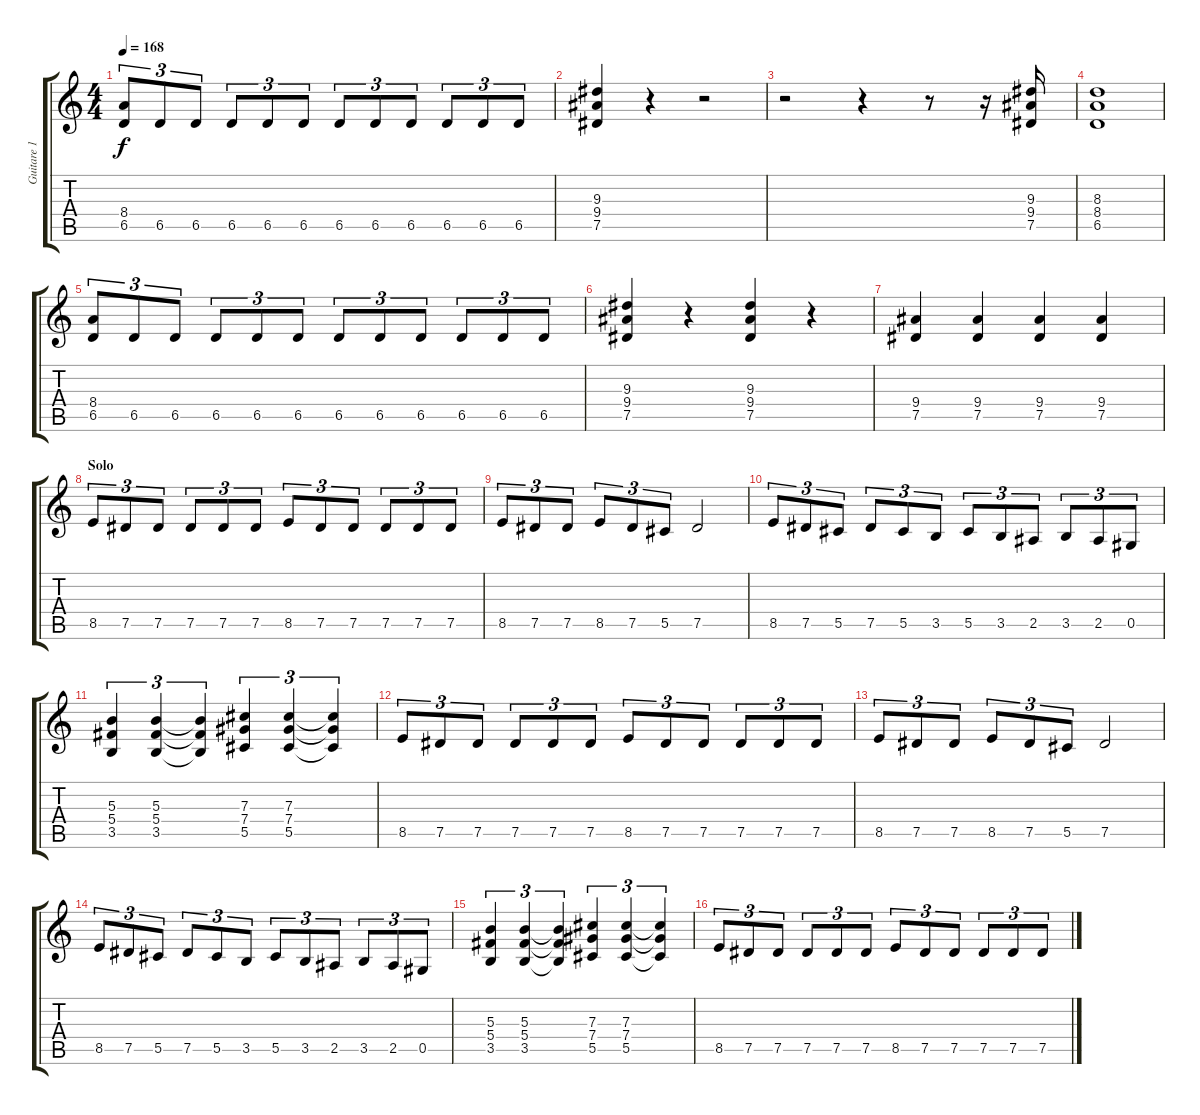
\track ("Guitare 1" "Guitare 1") {instrument overdrivenguitar}
\staff {score tabs}
\tuning (Eb4 Bb3 Gb3 Db3 Ab2 Eb2) {hide}
\ts (4 4)
\tempo 168
\clef g2
\ks c
(8.4 6.5).8{tu (3 2) dy f} 6.5.8{tu (3 2)} 6.5.8{tu (3 2)} 6.5.8{tu (3 2)} 6.5.8{tu (3 2)} 6.5.8{tu (3 2)} 6.5.8{tu (3 2)} 6.5.8{tu (3 2)} 6.5.8{tu (3 2)} 6.5.8{tu (3 2)} 6.5.8{tu (3 2)} 6.5.8{tu (3 2)} |
(9.3 9.4 7.5).4 r.4 r.2 |
r.2 r.4 r.8 r.16 (9.3 9.4 7.5).16 |
(8.3 8.4 6.5).1 |
(8.4 6.5).8{tu (3 2)} 6.5.8{tu (3 2)} 6.5.8{tu (3 2)} 6.5.8{tu (3 2)} 6.5.8{tu (3 2)} 6.5.8{tu (3 2)} 6.5.8{tu (3 2)} 6.5.8{tu (3 2)} 6.5.8{tu (3 2)} 6.5.8{tu (3 2)} 6.5.8{tu (3 2)} 6.5.8{tu (3 2)} |
(9.3 9.4 7.5).4 r.4 (9.3 9.4 7.5).4 r.4 |
(9.4 7.5).4 (9.4 7.5).4 (9.4 7.5).4 (9.4 7.5).4 |
\section ("" "Solo")
8.5.8{tu (3 2)} 7.5.8{tu (3 2)} 7.5.8{tu (3 2)} 7.5.8{tu (3 2)} 7.5.8{tu (3 2)} 7.5.8{tu (3 2)} 8.5.8{tu (3 2)} 7.5.8{tu (3 2)} 7.5.8{tu (3 2)} 7.5.8{tu (3 2)} 7.5.8{tu (3 2)} 7.5.8{tu (3 2)} |
8.5.8{tu (3 2)} 7.5.8{tu (3 2)} 7.5.8{tu (3 2)} 8.5.8{tu (3 2)} 7.5.8{tu (3 2)} 5.5.8{tu (3 2)} 7.5.2 |
8.5.8{tu (3 2)} 7.5.8{tu (3 2)} 5.5.8{tu (3 2)} 7.5.8{tu (3 2)} 5.5.8{tu (3 2)} 3.5.8{tu (3 2)} 5.5.8{tu (3 2)} 3.5.8{tu (3 2)} 2.5.8{tu (3 2)} 3.5.8{tu (3 2)} 2.5.8{tu (3 2)} 0.5.8{tu (3 2)} |
(5.3 5.4 3.5).4{tu (3 2)} (5.3 5.4 3.5).4{tu (3 2)} (5.3{t} 5.4{t} 3.5{t}).4{tu (3 2)} (7.3 7.4 5.5).4{tu (3 2)} (7.3 7.4 5.5).4{tu (3 2)} (7.3{t} 7.4{t} 5.5{t}).4{tu (3 2)} |
8.5.8{tu (3 2)} 7.5.8{tu (3 2)} 7.5.8{tu (3 2)} 7.5.8{tu (3 2)} 7.5.8{tu (3 2)} 7.5.8{tu (3 2)} 8.5.8{tu (3 2)} 7.5.8{tu (3 2)} 7.5.8{tu (3 2)} 7.5.8{tu (3 2)} 7.5.8{tu (3 2)} 7.5.8{tu (3 2)} |
8.5.8{tu (3 2)} 7.5.8{tu (3 2)} 7.5.8{tu (3 2)} 8.5.8{tu (3 2)} 7.5.8{tu (3 2)} 5.5.8{tu (3 2)} 7.5.2 |
8.5.8{tu (3 2)} 7.5.8{tu (3 2)} 5.5.8{tu (3 2)} 7.5.8{tu (3 2)} 5.5.8{tu (3 2)} 3.5.8{tu (3 2)} 5.5.8{tu (3 2)} 3.5.8{tu (3 2)} 2.5.8{tu (3 2)} 3.5.8{tu (3 2)} 2.5.8{tu (3 2)} 0.5.8{tu (3 2)} |
(5.3 5.4 3.5).4{tu (3 2)} (5.3 5.4 3.5).4{tu (3 2)} (5.3{t} 5.4{t} 3.5{t}).4{tu (3 2)} (7.3 7.4 5.5).4{tu (3 2)} (7.3 7.4 5.5).4{tu (3 2)} (7.3{t} 7.4{t} 5.5{t}).4{tu (3 2)} |
8.5.8{tu (3 2)} 7.5.8{tu (3 2)} 7.5.8{tu (3 2)} 7.5.8{tu (3 2)} 7.5.8{tu (3 2)} 7.5.8{tu (3 2)} 8.5.8{tu (3 2)} 7.5.8{tu (3 2)} 7.5.8{tu (3 2)} 7.5.8{tu (3 2)} 7.5.8{tu (3 2)} 7.5.8{tu (3 2)}
